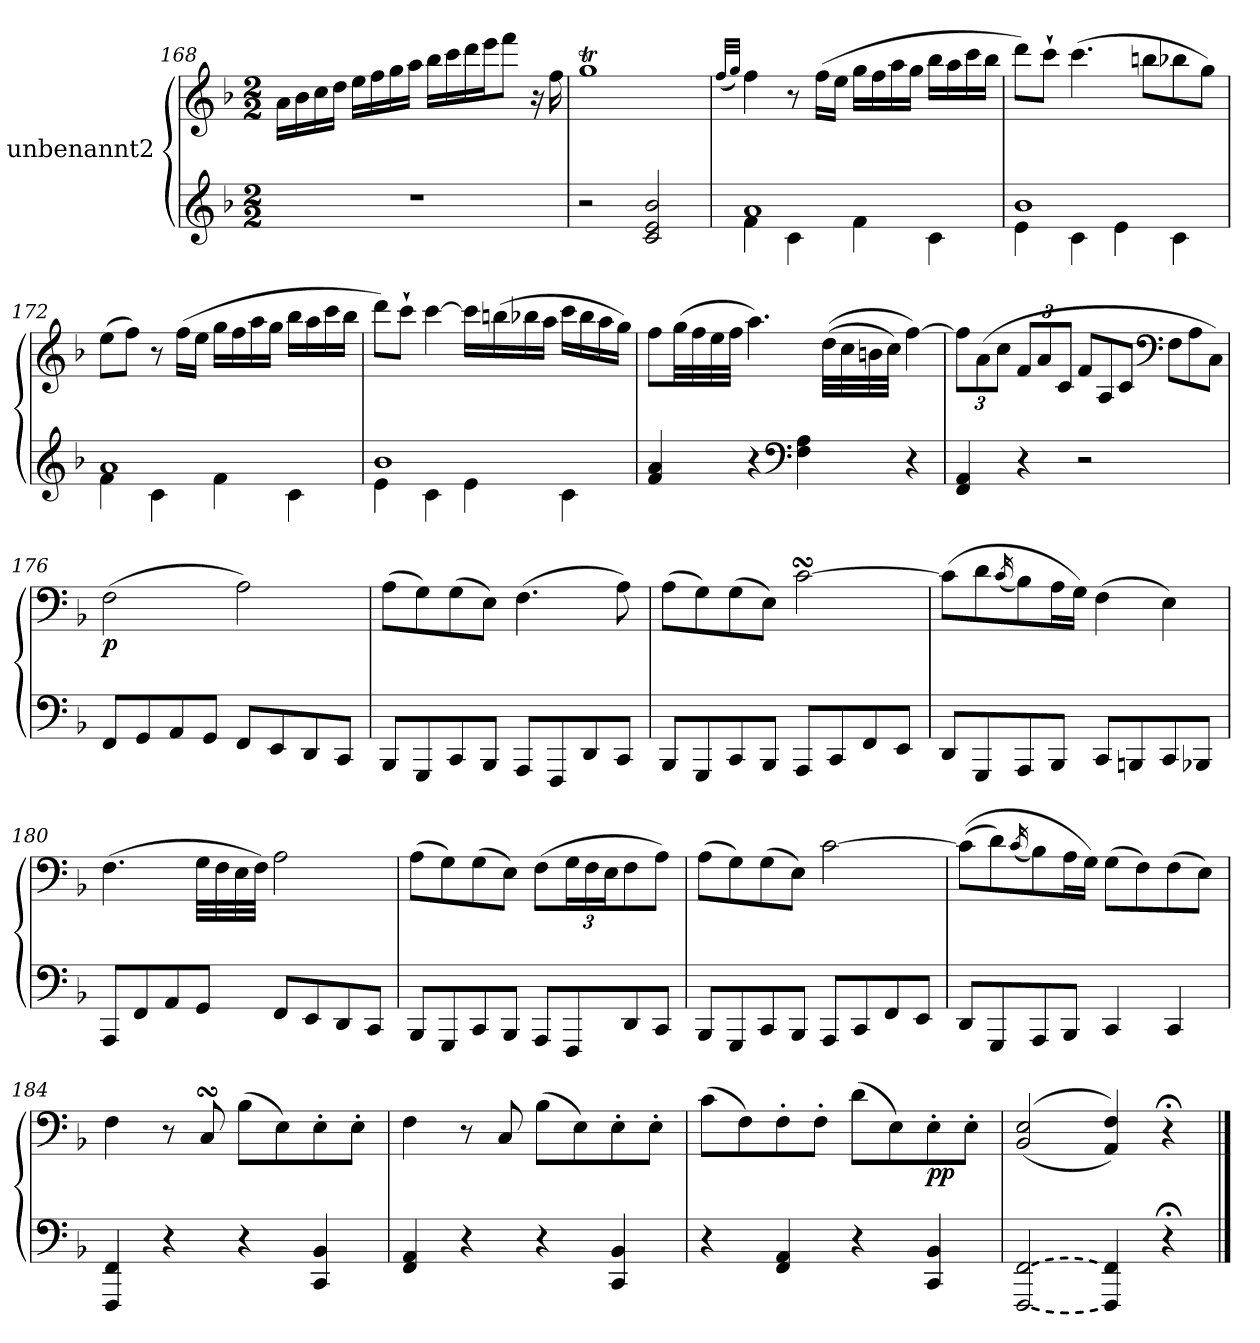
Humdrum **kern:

**kern	**kern	**dynam
*part1	*part1	*part1
*staff2	*staff1	*staff1/2
*I"unbenannt2	*	*
*clefG2	*clefG2	*
*k[b-]	*k[b-]	*
*M2/2	*M2/2	*
=168	=168	=168
1r	16a\LL	.
.	16b-\	.
.	16cc\	.
.	16dd\JJ	.
.	16ee\LL	.
.	16ff\	.
.	16gg\	.
.	16aa\JJ	.
.	16bb-\LL	.
.	16ccc\	.
.	16ddd\	.
.	16eee\J	.
.	8fff\J	.
.	16r	.
.	16ff\	.
=169	=169	=169
2r	1ggT	.
2c/ 2e/ 2b-/	.	.
!!LO:LB:g=z
=170	=170	=170
.	(<32qff/LLL	.
.	32qgg/JJJ)	.
*^	*	*
1a	4f\	4ff\	.
.	4c\	8r	.
.	.	(>16ff\LL	.
.	.	16ee\JJ	.
.	4f\	16gg\LL	.
.	.	16ff\	.
.	.	16aa\	.
.	.	16gg\JJ	.
.	4c\	16bb-\LL	.
.	.	16aa\	.
.	.	16ccc\	.
.	.	16bb-\JJ	.
=171	=171	=171	=171
1b-	4e\	8ddd\L)	.
.	.	8ccc`\J	.
.	4c\	(>4.ccc\	.
.	4e\	.	.
.	.	8bbn\L	.
.	4c\	8bb-X\	.
.	.	8gg\J)	.
=172	=172	=172	=172
1a	4f\	(>8ee\L	.
.	.	8ff\J)	.
.	4c\	8r	.
.	.	(>16ff\LL	.
.	.	16ee\JJ	.
.	4f\	16gg\LL	.
.	.	16ff\	.
.	.	16aa\	.
.	.	16gg\JJ	.
.	4c\	16bb-\LL	.
.	.	16aa\	.
.	.	16ccc\	.
.	.	16bb-\JJ	.
!!LO:PB:g=z
=173	=173	=173	=173
1b-	4e\	8ddd\L)	.
.	.	8ccc`\J	.
.	4c\	[4ccc\	.
.	4e\	16ccc\LL]	.
.	.	(>16bbn\	.
.	.	16bb-X\	.
.	.	16aa\JJ	.
.	4c\	16ccc\LL	.
.	.	16bb-\	.
.	.	16aa\	.
.	.	16gg\JJ)	.
*v	*v	*	*
=174	=174	=174
4f/ 4a/	8ff\L	.
.	(>32gg\LL	.
.	32ff\	.
.	32ee\	.
.	32ff\JJJ	.
4r	4.aa\)	.
*clefF4	*	*
4F\ 4A\	.	.
.	(>(>32dd\LLL	.
.	32cc\	.
.	32bn\	.
.	32cc\JJJ)	.
4r	[4ff\)	.
=175	=175	=175
*	*Xbrackettup	*
4FF/ 4AA/	12ff\L]	.
.	(>12a\	.
.	12cc\J	.
4r	12f/L	.
.	12a/	.
.	12c/J	.
*	*Xtuplet	*
2r	12f/L	.
.	12A/	.
.	12c/J	.
*	*clefF4	*
.	12F\L	.
.	12A\	.
.	12C\J)	.
!!LO:LB:g=z
=176	=176	=176
!	!	!LO:DY:b
8FF/L	(>2F\	p
8GG/	.	.
8AA/	.	.
8GG/J	.	.
8FF/L	2A\)	.
8EE/	.	.
8DD/	.	.
8CC/J	.	.
=177	=177	=177
8BBB-/L	(>8A\L	.
8GGG/	8G\)	.
8CC/	(>8G\	.
8BBB-/J	8E\J)	.
8AAA/L	(>4.F\	.
8FFF/	.	.
8DD/	.	.
8CC/J	8A\)	.
=178	=178	=178
8BBB-/L	(>8A\L	.
8GGG/	8G\)	.
8CC/	(>8G\	.
8BBB-/J	8E\J)	.
8AAA/L	[2csSSS\	.
8CC/	.	.
8FF/	.	.
8EE/J	.	.
=179	=179	=179
8DD/L	(>8c\L]	.
8GGG/	8d\	.
.	(<16qc/	.
8AAA/	8B-\)	.
8BBB-/J	16A\L	.
.	16G\JJ)	.
8CC/L	(>4F\	.
8BBBn/	.	.
8CC/	4E\)	.
8BBB-X/J	.	.
!!LO:LB:g=z
=180	=180	=180
8AAA/L	(>4.F\	.
8FF/	.	.
8AA/	.	.
8GG/J	32G\LLL	.
.	32F\	.
.	32E\	.
.	32F\JJJ)	.
8FF/L	2A\	.
8EE/	.	.
8DD/	.	.
8CC/J	.	.
=181	=181	=181
8BBB-/L	(>8A\L	.
8GGG/	8G\)	.
8CC/	(>8G\	.
8BBB-/J	8E\J)	.
8AAA/L	(>8F\L	.
*	*tuplet	*
8FFF/	24G\L	.
.	24F\	.
.	24E\J	.
8DD/	8F\	.
8CC/J	8A\J)	.
=182	=182	=182
8BBB-/L	(>8A\L	.
8GGG/	8G\)	.
8CC/	(>8G\	.
8BBB-/J	8E\J)	.
8AAA/L	[2c\	.
8CC/	.	.
8FF/	.	.
8EE/J	.	.
!!LO:LB:g=z
=183	=183	=183
8DD/L	(>(>8c\L]	.
8GGG/	8d\)	.
.	(<16qc/	.
8AAA/	8B-\)	.
8BBB-/J	16A\L	.
.	16G\JJ)	.
4CC/	(>8G\L	.
.	8F\)	.
4CC/	(>8F\	.
.	8E\J)	.
=184	=184	=184
4FFF/ 4FF/	4F\	.
4r	8r	.
.	8CsSSS/	.
4r	(>8B-\L	.
.	8E\)	.
4CC/ 4BB-/	8E'\	.
.	8E'\J	.
=185	=185	=185
4FF/ 4AA/	4F\	.
4r	8r	.
.	8C/	.
4r	(>8B-\L	.
.	8E\)	.
4CC/ 4BB-/	8E'\	.
.	8E'\J	.
=186	=186	=186
4r	(>8c\L	.
.	8F\)	.
4FF/ 4AA/	8F'\	.
.	8F'\J	.
4r	(>8d\L	.
.	8E\)	.
!	!	!LO:DY:b
4CC/ 4BB-/	8E'\	pp
.	8E'\J	.
=187	=187	=187
!LO:T:n=1:dash	!	!
!LO:T:n=2:dash	!	!
[2FFF/ [2FF/	(<(>2BB-/ 2E/	.
4FFF/] 4FF/]	4AA/ 4F/))	.
4r;	4r;<	.
==	==	==
*-	*-	*-
